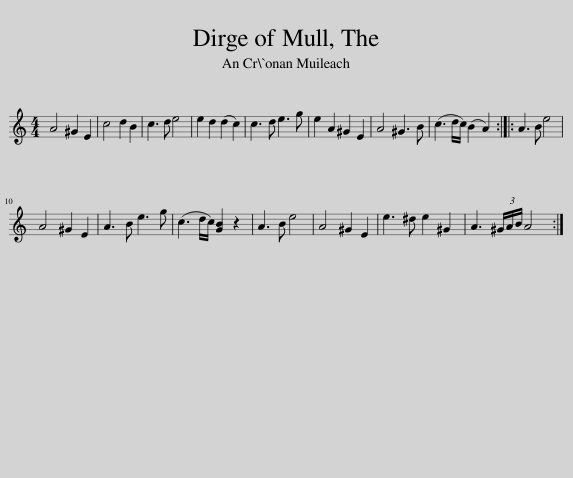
X:1
L:1/8
M:4/4
I:linebreak $
K:C
V:1 treble
V:1
 A4 ^G2 E2 | c4 d2 B2 | c3 d e4 | e2 d2 (d2 c2) | c3 d e3 g | %5
 e2 A2 ^G2 E2 | A4 ^G3 B | (c3 d/c/) (B2 A2) :: A3 B e4 |$ A4 ^G2 E2 | %10
 A3 B e3 g | (c3 d/c/) [GB]2 z2 | A3 B e4 | A4 ^G2 E2 | e3 ^d e2 ^G2 | %15
 A3 (3^G/A/B/ A4 :| %16
